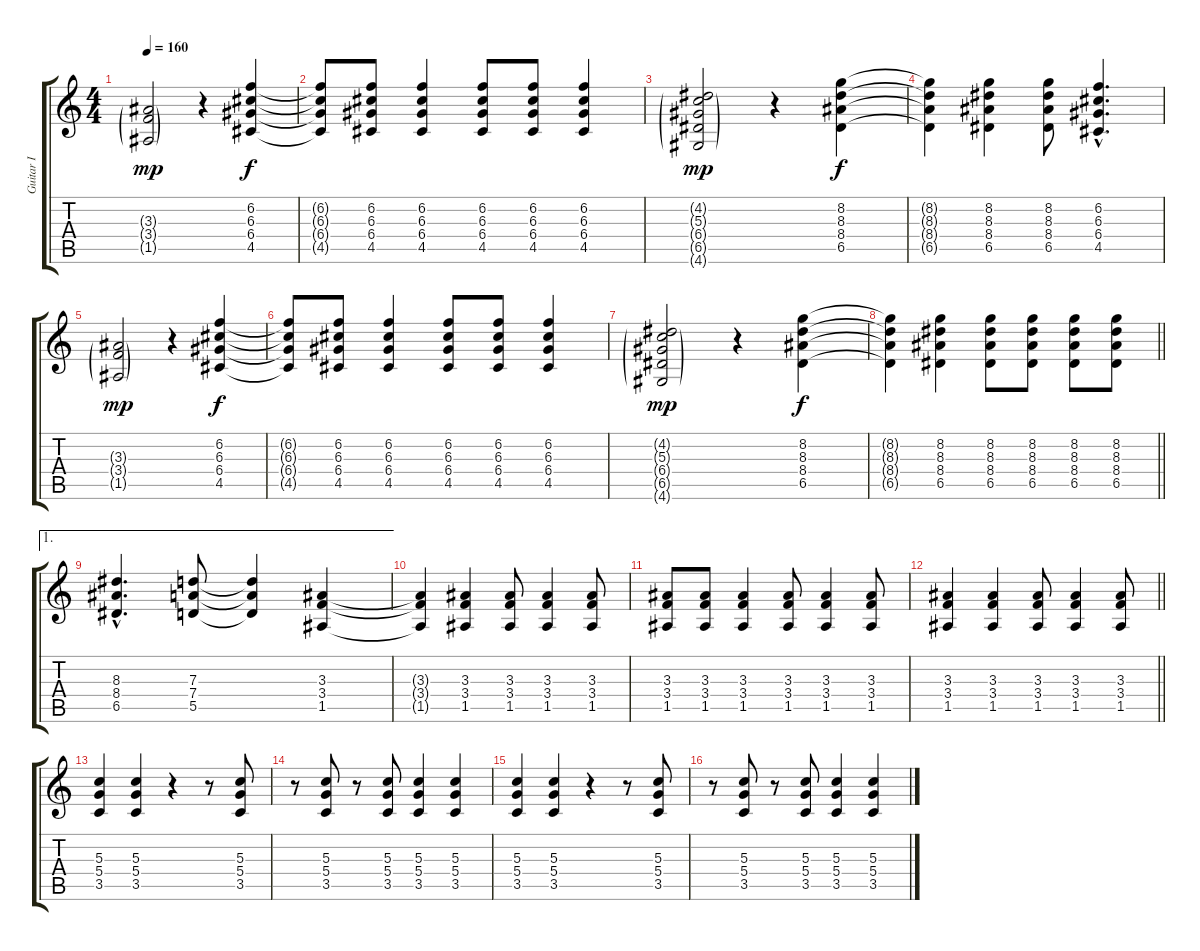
\track ("Guitar I" "Guitar I") {instrument distortionguitar}
\staff {score tabs}
\tuning (E4 B3 G3 D3 A2 E2) {hide}
\ts (4 4)
\tempo 160
\clef g2
\ks c
(3.3{g} 3.4{g} 1.5{g}).2{dy mp} r.4 (6.2 6.3 6.4 4.5).4{dy f} |
(6.2{t} 6.3{t} 6.4{t} 4.5{t}).8 (6.2 6.3 6.4 4.5).8 (6.2 6.3 6.4 4.5).4 (6.2 6.3 6.4 4.5).8 (6.2 6.3 6.4 4.5).8 (6.2 6.3 6.4 4.5).4 |
(4.2{g} 5.3{g} 6.4{g} 6.5{g} 4.6{g}).2{dy mp} r.4 (8.2 8.3 8.4 6.5).4{dy f} |
(8.2{t} 8.3{t} 8.4{t} 6.5{t}).4 (8.2 8.3 8.4 6.5).4 (8.2 8.3 8.4 6.5).8 (6.2{hac} 6.3{hac} 6.4{hac} 4.5{hac}).4{d} |
(3.3{g} 3.4{g} 1.5{g}).2{dy mp} r.4 (6.2 6.3 6.4 4.5).4{dy f} |
(6.2{t} 6.3{t} 6.4{t} 4.5{t}).8 (6.2 6.3 6.4 4.5).8 (6.2 6.3 6.4 4.5).4 (6.2 6.3 6.4 4.5).8 (6.2 6.3 6.4 4.5).8 (6.2 6.3 6.4 4.5).4 |
(4.2{g} 5.3{g} 6.4{g} 6.5{g} 4.6{g}).2{dy mp} r.4 (8.2 8.3 8.4 6.5).4{dy f} |
\barLineRight lightlight
(8.2{t} 8.3{t} 8.4{t} 6.5{t}).4 (8.2 8.3 8.4 6.5).4 (8.2 8.3 8.4 6.5).8 (8.2 8.3 8.4 6.5).8 (8.2 8.3 8.4 6.5).8 (8.2 8.3 8.4 6.5).8 |
\ae 1
(8.3{hac} 8.4{hac} 6.5{hac}).4{d} (7.3 7.4 5.5).8 (7.3{t} 7.4{t} 5.5{t}).4 (3.3 3.4 1.5).4 |
(3.3{t} 3.4{t} 1.5{t}).4 (3.3 3.4 1.5).4 (3.3 3.4 1.5).8 (3.3 3.4 1.5).4 (3.3 3.4 1.5).8 |
(3.3 3.4 1.5).8 (3.3 3.4 1.5).8 (3.3 3.4 1.5).4 (3.3 3.4 1.5).8 (3.3 3.4 1.5).4 (3.3 3.4 1.5).8 |
\barLineRight lightlight
(3.3 3.4 1.5).4 (3.3 3.4 1.5).4 (3.3 3.4 1.5).8 (3.3 3.4 1.5).4 (3.3 3.4 1.5).8 |
(5.3 5.4 3.5).4 (5.3 5.4 3.5).4 r.4 r.8 (5.3 5.4 3.5).8 |
r.8 (5.3 5.4 3.5).8 r.8 (5.3 5.4 3.5).8 (5.3 5.4 3.5).4 (5.3 5.4 3.5).4 |
(5.3 5.4 3.5).4 (5.3 5.4 3.5).4 r.4 r.8 (5.3 5.4 3.5).8 |
r.8 (5.3 5.4 3.5).8 r.8 (5.3 5.4 3.5).8 (5.3 5.4 3.5).4 (5.3 5.4 3.5).4
